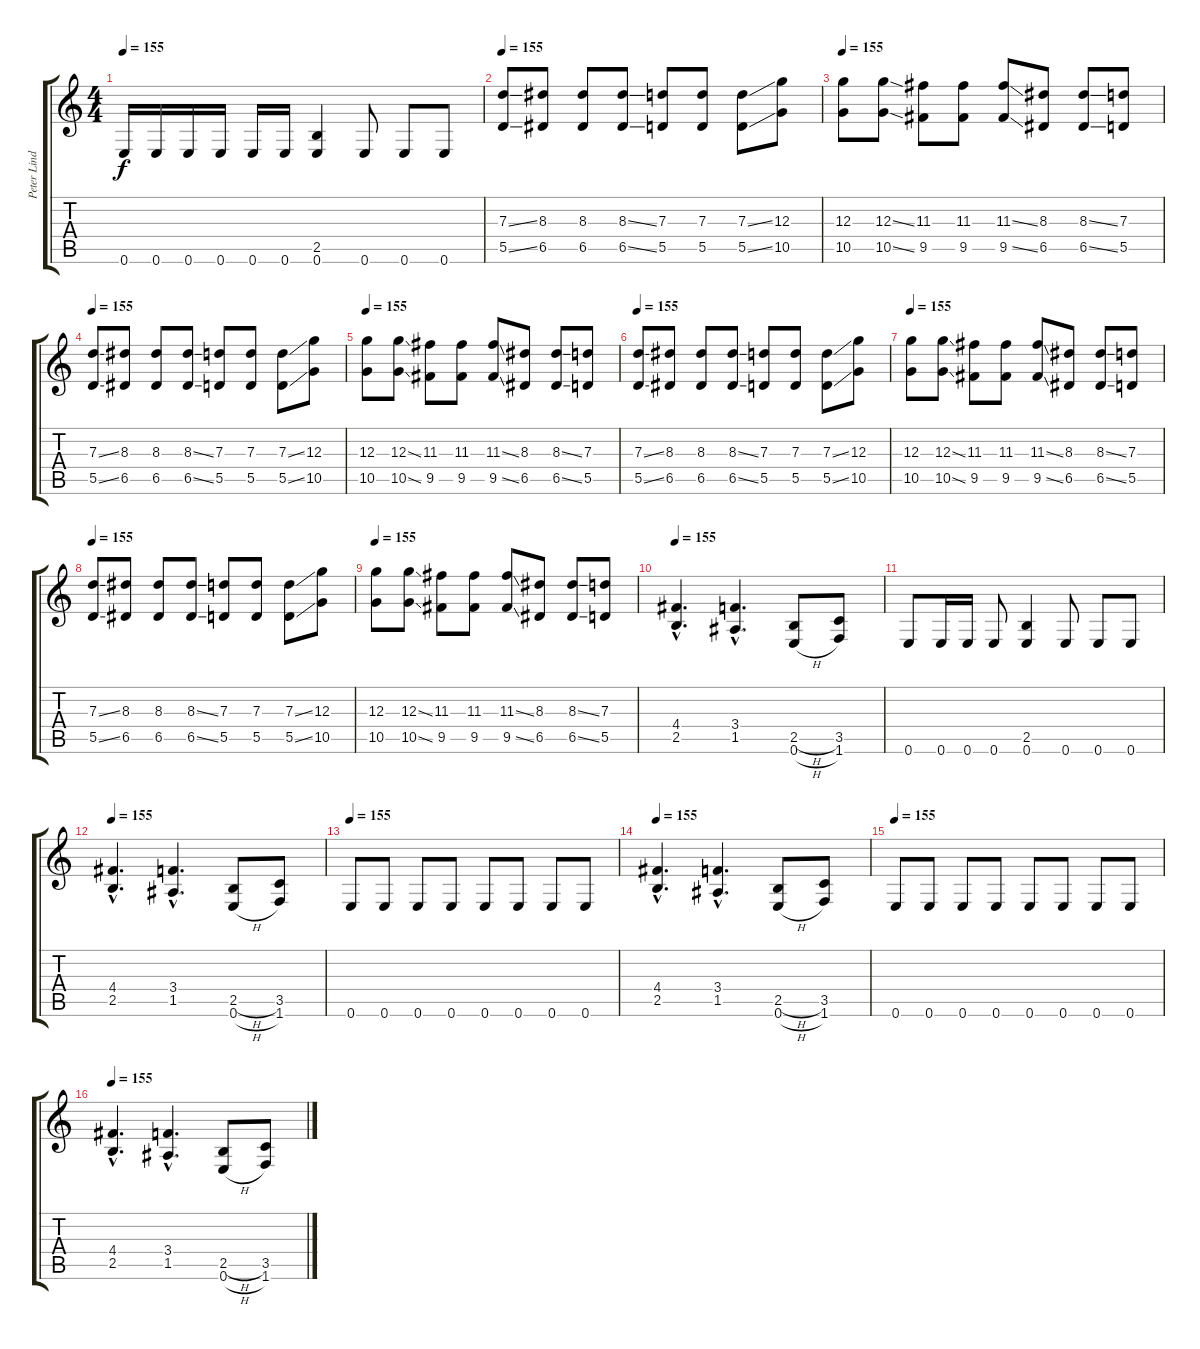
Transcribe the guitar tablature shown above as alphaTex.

\track ("Peter Lindgren" "Peter Lind") {instrument distortionguitar}
\staff {score tabs}
\tuning (E4 B3 G3 D3 A2 E2) {hide}
\ts (4 4)
\tempo 155
\clef g2
\ks c
0.6.16{dy f} 0.6.16 0.6.16 0.6.16 0.6.16 0.6.16 (2.5 0.6).4 0.6.8 0.6.8 0.6.8 |
\tempo 155
(7.3{ss} 5.5{ss}).8{volume 14} (8.3 6.5).8 (8.3 6.5).8 (8.3{ss} 6.5{ss}).8 (7.3 5.5).8 (7.3 5.5).8 (7.3{ss} 5.5{ss}).8 (12.3 10.5).8 |
\tempo 155
(12.3 10.5).8 (12.3{ss} 10.5{ss}).8 (11.3 9.5).8 (11.3 9.5).8 (11.3{ss} 9.5{ss}).8 (8.3 6.5).8 (8.3{ss} 6.5{ss}).8 (7.3 5.5).8 |
\tempo 155
(7.3{ss} 5.5{ss}).8{volume 14} (8.3 6.5).8 (8.3 6.5).8 (8.3{ss} 6.5{ss}).8 (7.3 5.5).8 (7.3 5.5).8 (7.3{ss} 5.5{ss}).8 (12.3 10.5).8 |
\tempo 155
(12.3 10.5).8 (12.3{ss} 10.5{ss}).8 (11.3 9.5).8 (11.3 9.5).8 (11.3{ss} 9.5{ss}).8 (8.3 6.5).8 (8.3{ss} 6.5{ss}).8 (7.3 5.5).8 |
\tempo 155
(7.3{ss} 5.5{ss}).8{volume 14} (8.3 6.5).8 (8.3 6.5).8 (8.3{ss} 6.5{ss}).8 (7.3 5.5).8 (7.3 5.5).8 (7.3{ss} 5.5{ss}).8 (12.3 10.5).8 |
\tempo 155
(12.3 10.5).8 (12.3{ss} 10.5{ss}).8 (11.3 9.5).8 (11.3 9.5).8 (11.3{ss} 9.5{ss}).8 (8.3 6.5).8 (8.3{ss} 6.5{ss}).8 (7.3 5.5).8 |
\tempo 155
(7.3{ss} 5.5{ss}).8{volume 14} (8.3 6.5).8 (8.3 6.5).8 (8.3{ss} 6.5{ss}).8 (7.3 5.5).8 (7.3 5.5).8 (7.3{ss} 5.5{ss}).8 (12.3 10.5).8 |
\tempo 155
(12.3 10.5).8 (12.3{ss} 10.5{ss}).8 (11.3 9.5).8 (11.3 9.5).8 (11.3{ss} 9.5{ss}).8 (8.3 6.5).8 (8.3{ss} 6.5{ss}).8 (7.3 5.5).8 |
\tempo 155
(4.4{hac} 2.5{hac}).4{d volume 14} (3.4{hac} 1.5{hac}).4{d} (2.5{h} 0.6{h}).8 (3.5 1.6).8 |
0.6.8 0.6.16 0.6.16 0.6.8 (2.5 0.6).4 0.6.8 0.6.8 0.6.8 |
\tempo 155
(4.4{hac} 2.5{hac}).4{d volume 14} (3.4{hac} 1.5{hac}).4{d} (2.5{h} 0.6{h}).8 (3.5 1.6).8 |
\tempo 155
0.6.8 0.6.8 0.6.8 0.6.8 0.6.8 0.6.8 0.6.8 0.6.8 |
\tempo 155
(4.4{hac} 2.5{hac}).4{d volume 14} (3.4{hac} 1.5{hac}).4{d} (2.5{h} 0.6{h}).8 (3.5 1.6).8 |
\tempo 155
0.6.8 0.6.8 0.6.8 0.6.8 0.6.8 0.6.8 0.6.8 0.6.8 |
\tempo 155
(4.4{hac} 2.5{hac}).4{d volume 14} (3.4{hac} 1.5{hac}).4{d} (2.5{h} 0.6{h}).8 (3.5 1.6).8
